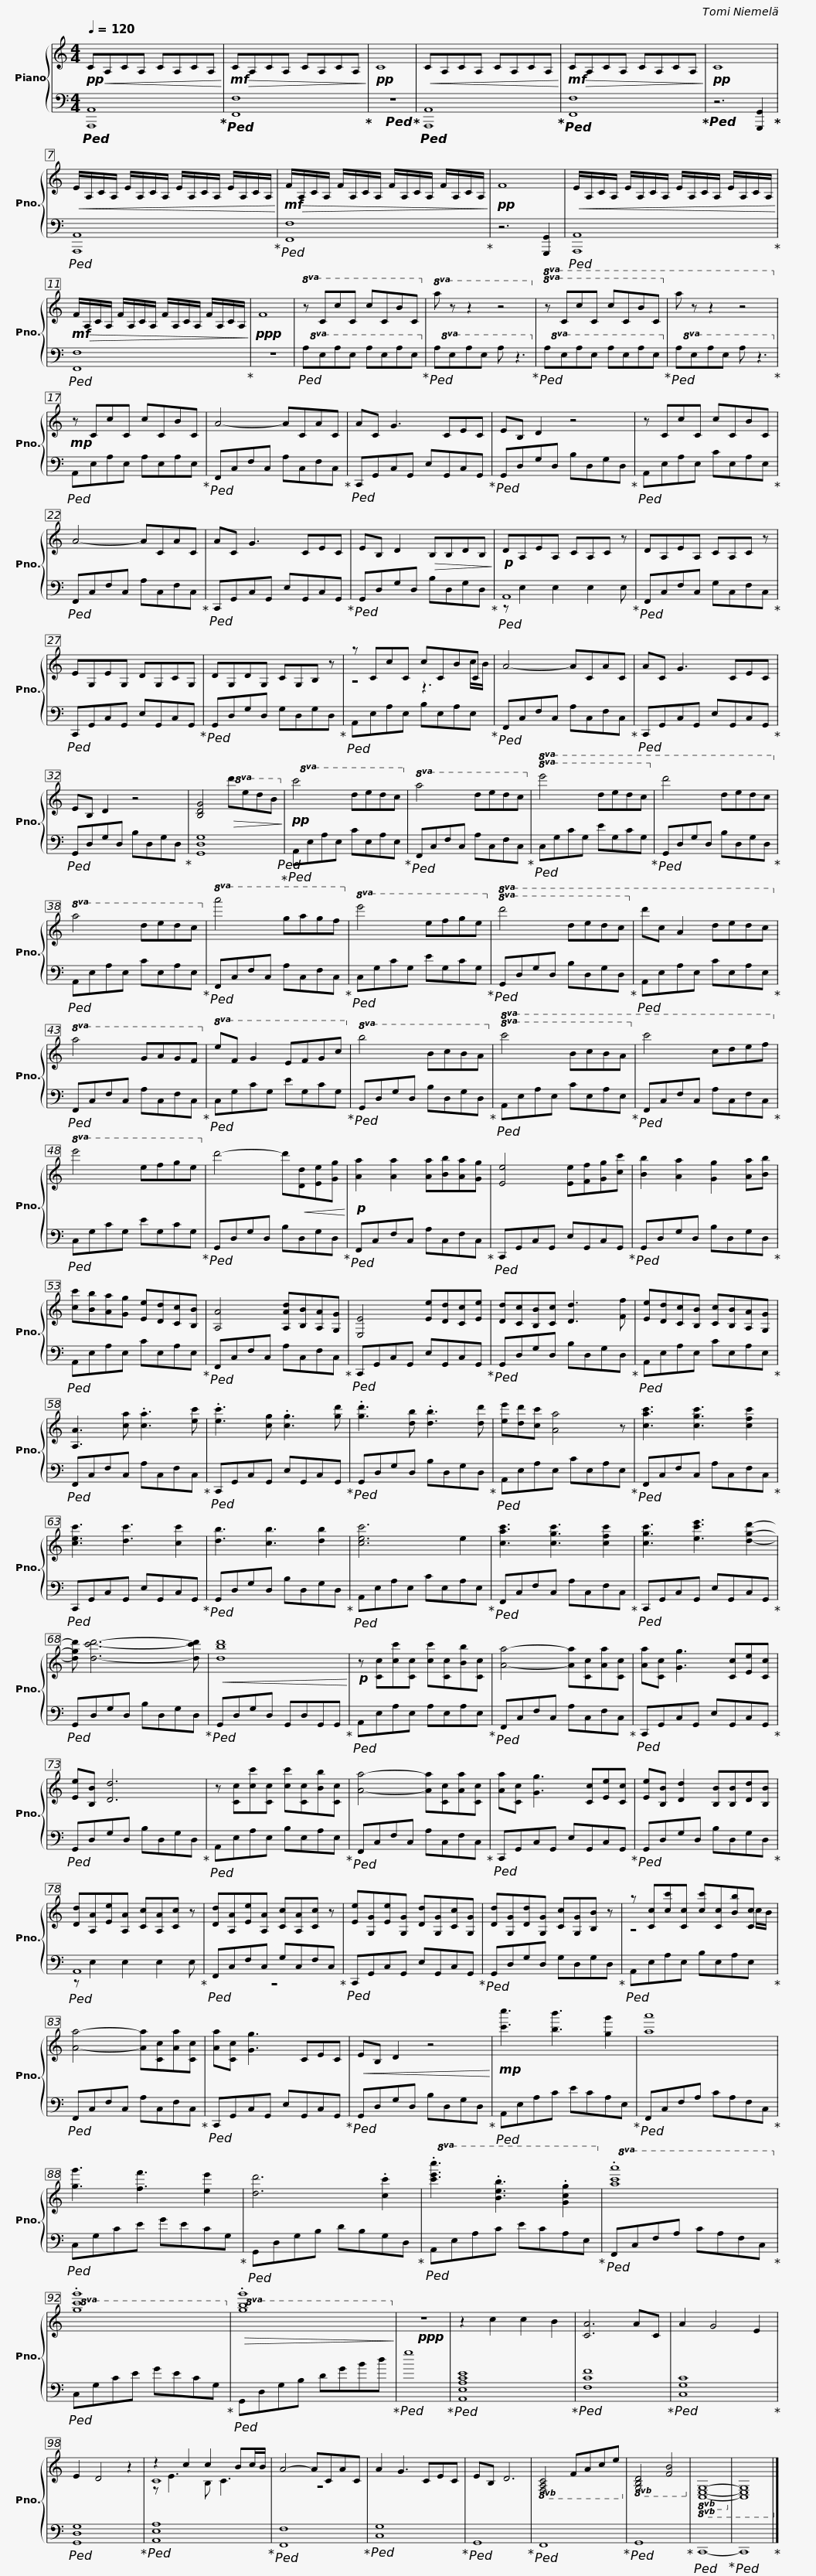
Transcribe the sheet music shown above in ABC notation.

X:1
%%score { ( 1 4 5 ) | ( 2 3 ) }
L:1/8
Q:1/4=120
M:4/4
I:linebreak $
K:C
V:1 treble
V:4 treble
V:5 treble
V:2 bass
V:3 bass
V:1
!pp!!<(! CA,CA, CA,CA,!<)! |!mf!!>(! CA,CA, CA,CA,!>)! |!pp! C8 |!<(! CA,CA, CA,CA,!<)! |$!mf!!>(! CA,CA, CA,CA,!>)! | %5
!pp! C8 |!<(! E/A,/C/A,/ E/A,/C/A,/ E/A,/C/A,/ E/A,/C/A,/!<)! |$!mf!!>(! F/A,/C/A,/ F/A,/C/A,/ F/A,/C/A,/ F/A,/C/A,/!>)! |!pp! F8 |!<(! E/A,/C/A,/ E/A,/C/A,/ E/A,/C/A,/ E/A,/C/A,/!<)! |$ %10
!mf!!>(! F/A,/C/A,/ F/A,/C/A,/ F/A,/C/A,/ F/A,/C/A,/!>)! |!ppp! F8 |!8va(! z cc'c c'cbc!8va)! |!8va(! a z z2 z4!8va)! |!8va(! z cc'c c'cbc!8va)! |$ %15
!8va(! a z z2 z4!8va)! |!mp! z CcC cCBC | A4- ACAC | AC G3 CEC | EB, D2 z4 |$ %20
 z CcC cCBC | A4- ACAC | AC G3 CEC | EB, D2!>(! B,B,DB,!>)! |!p! DA,EA, CA,C z |$ %25
 DA,EA, CA,C z | EG,EG, DG,CG, | DG,DG, CG,B, z | z CcC cCBC | A4- ACAC |$ %30
 AC G3 CEC | EB, D2 z4 | [B,DG]4!8va(!!>(! d'e'd'b!8va)!!>)! |!pp!!8va(! c'4 d'e'd'c'!8va)! |!8va(! a4 d'e'd'c'!8va)! | %35
!8va(! e'4 d'e'd'c'!8va)! |$!8va(! d'4 d'e'd'c'!8va)! |!8va(! a4 d'e'd'c'!8va)! |!8va(! a'4 g'a'g'f'!8va)! |!8va(! e'4 e'f'g'e'!8va)! | %40
!8va(! d'4 d'e'd'c'!8va)! |$!8va(! d'c' a2 d'e'd'c'!8va)! |!8va(! a4 gagf!8va)! |!8va(! ef g2 efgc'!8va)! |!8va(! b4 bc'ba!8va)! | %45
!8va(! c'4 bc'ba!8va)! |$!8va(! c'4 c'd'e'f'!8va)! |!8va(! e'4 e'f'g'e'!8va)! | d'4- d'!<(![Dd][Ee][Gg]!<)! |!p! [Aa]2 [Aa]2 [Aa][Bb][Aa][Gg] | %50
 [Ee]4 [Ee][Ff][Gg][cc'] |$ [Bb]2 [Aa]2 [Gg]2 [Aa][Bb] | [cc'][Bb][Aa][Gg] [Ee][Dd][Cc][B,B] | [A,A]4 [A,Ad][B,B][A,A][G,G] | [E,E]4 [Ee][Dd][Cc][Ee] | %55
 [Dd][Cc][B,B][Cc] [Dd]3 [Ff] |$ [Ee][Dd][Cc][B,B] [Cc][B,B][A,A][G,G] | [A,A]3 [ca] .[ca]3 [ec'] | .[ec']3 [cg] .[cg]3 [gd'] | .[gd']3 [db] .[db]3 [dd'] | %60
 [ee'][dd'][cc'] [Aa]4 z |$ [cac']3 [cgc']3 [cfc']2 | [cec']3 [dc']3 [cc']2 | [db]3 [cb]3 [db]2 | [cec']6 e2 | %65
 [cac']3 [cgc']3 [cfc']2 |$ [cgc']3 [ec'e']3 [dgd']2- | [dgd'] [dc'd']6- [dc'd'] |!<(! [dbd']8!<)! |!p! z [Cc][cc'][Cc] [cc'][Cc][Bb][Cc] | %70
 [Aa]4- [Aa][Cc][Aa][Cc] |$ [Aa][Cc] [Gg]3 [Cc][Ee][Cc] | [Ee][B,B] [Dd]6 | z [Cc][cc'][Cc] [cc'][Cc][Bb][Cc] | [Aa]4- [Aa][Cc][Aa][Cc] | %75
 [Aa][Cc] [Gg]3 [Cc][Ee][Cc] |$ [Ee][B,B] [Dd]2 [B,B][B,B][Dd][B,B] | [Dd][A,A][Ee][A,A] [Cc][A,A][Cc] z | [Dd][A,A][Ee][A,A] [Cc][A,A][Cc] z | [Ee][G,G][Ee][G,G] [Dd][G,G][Cc][G,G] |$ %80
 [Dd][G,G][Dd][G,G] [Cc][G,G][B,B] z | z [Cc][cc'][Cc] [cc'][Cc][Bb][Cc] | [Aa]4- [Aa][Cc][Aa][Cc] | [Aa][Cc] [Gg]3 CEC |!<(! EB, D2 z4!<)! |$ %85
!mp! [c'c'']3 [bb']3 [gg']2 | [aa']8 | [gg']3 [ff']3 [ee']2 | [dd']6 .[cc']2 |!8va(! .[c'e'c'']3 .[be'b']3 .[gc'g']2!8va)! |$ %90
!8va(! .[ac'a']8!8va)! |!8va(! .[gc'g']8!8va)! |!>(!!8va(! .[gbg']8!>)!!8va)! |!ppp! z8 | z2 c2 c2 B2 | %95
 [CA]6 AC | A2 G4 E2 |$ E2 D4 z2 | z2 c2 c2 Bc/B/ | A4- ACAC | %100
 A2 G3 CEC | EB, D6 |!8vb(! [F,A,C]4 F,A,CE!8vb)! |!8vb(! [G,B,D]4 [F,B,]4!8vb)! |!8vb(! [C,E,G,]8-!8vb)! | %105
!8vb(! [C,E,G,]8!8vb)! |] %106
V:2
!ped! [A,,,A,,]8!ped-up! |!ped! [F,,F,]8!ped-up! |!ped! z8!ped-up! |!ped! [A,,,A,,]8!ped-up! |$!ped! [F,,F,]8!ped-up! | %5
!ped! z6 [G,,,G,,]2!ped-up! |!ped! [A,,,A,,]8!ped-up! |$!ped! [F,,F,]8!ped-up! | z6 [G,,,G,,]2 |!ped! [A,,,A,,]8!ped-up! |$ %10
!ped! [F,,F,]8!ped-up! | z8 |!ped!!8va(! A,EAE AEAE!ped-up!!8va)! |!ped!!8va(! A,EAE A z3!ped-up!!8va)! |!ped!!8va(! A,EAE AEAE!ped-up!!8va)! |$ %15
!ped!!8va(! A,EAE A z3!ped-up!!8va)! |!ped! A,,E,A,E, A,E,A,E,!ped-up! |!ped! F,,C,F,C, A,C,F,C,!ped-up! |!ped! C,,G,,C,G,, E,G,,C,G,,!ped-up! |!ped! G,,D,G,D, B,D,G,D,!ped-up! |$ %20
!ped! A,,E,A,E, CE,A,E,!ped-up! |!ped! F,,C,F,C, A,C,F,C,!ped-up! |!ped! C,,G,,C,G,, E,G,,C,G,,!ped-up! |!ped! G,,D,G,D, B,D,G,D,!ped-up! |!ped! A,,8!ped-up! |$ %25
!ped! F,,C,F,C, G,C,F,C,!ped-up! |!ped! C,,G,,C,G,, E,G,,C,G,,!ped-up! |!ped! G,,D,G,D, G,D,G,D,!ped-up! |!ped! A,,E,A,E, B,E,A,E,!ped-up! |!ped! F,,C,F,C, A,C,F,C,!ped-up! |$ %30
!ped! C,,G,,C,G,, E,G,,C,G,,!ped-up! |!ped! G,,D,G,D, B,D,G,D,!ped-up! | [G,,D,G,]8!ped!!ped-up! |!ped! A,,E,A,E, CE,A,E,!ped-up! |!ped! F,,C,F,C, A,C,F,C,!ped-up! | %35
!ped! C,G,CG, EG,CG,!ped-up! |$!ped! G,,D,G,D, B,D,G,D,!ped-up! |!ped! A,,E,A,E, CE,A,E,!ped-up! |!ped! F,,C,F,C, A,C,F,C,!ped-up! |!ped! C,G,CG, EG,CG,!ped-up! | %40
!ped! G,,D,G,D, B,D,G,D,!ped-up! |$!ped! A,,E,A,E, CE,A,E,!ped-up! |!ped! F,,C,F,C, A,C,F,C,!ped-up! |!ped! C,G,CG, EG,CG,!ped-up! |!ped! G,,D,G,D, B,D,G,D,!ped-up! | %45
!ped! A,,E,A,E, CE,A,E,!ped-up! |$!ped! F,,C,F,C, A,C,F,C,!ped-up! |!ped! C,G,CG, EG,CG,!ped-up! |!ped! G,,D,G,D, B,D,G,D,!ped-up! |!ped! F,,C,F,C, A,C,F,C,!ped-up! | %50
!ped! C,,G,,C,G,, E,G,,C,G,,!ped-up! |$!ped! G,,D,G,D, B,D,G,D,!ped-up! |!ped! A,,E,A,E, CE,A,E,!ped-up! |!ped! F,,C,F,C, A,C,F,C,!ped-up! |!ped! C,,G,,C,G,, E,G,,C,G,,!ped-up! | %55
!ped! G,,D,G,D, B,D,G,D,!ped-up! |$!ped! A,,E,A,E, CE,A,E,!ped-up! |!ped! F,,C,F,C, A,C,F,C,!ped-up! |!ped! C,,G,,C,G,, E,G,,C,G,,!ped-up! |!ped! G,,D,G,D, B,D,G,D,!ped-up! | %60
!ped! A,,E,A,E, CE,A,E,!ped-up! |$!ped! F,,C,F,C, A,C,F,C,!ped-up! |!ped! C,,G,,C,G,, E,G,,C,G,,!ped-up! |!ped! G,,D,G,D, B,D,G,D,!ped-up! |!ped! A,,E,A,E, CE,A,E,!ped-up! | %65
!ped! F,,C,F,C, A,C,F,C,!ped-up! |$!ped! C,,G,,C,G,, E,G,,C,G,,!ped-up! |!ped! G,,D,G,D, B,D,G,D,!ped-up! |!ped! G,,D,G,D, G,,D,G,,G,,!ped-up! |!ped! A,,E,A,E, A,E,A,E,!ped-up! | %70
!ped! F,,C,F,C, A,C,F,C,!ped-up! |$!ped! C,,G,,C,G,, E,G,,C,G,,!ped-up! |!ped! G,,D,G,D, B,D,G,D,!ped-up! |!ped! A,,E,A,E, B,E,A,E,!ped-up! |!ped! F,,C,F,C, A,C,F,C,!ped-up! | %75
!ped! C,,G,,C,G,, E,G,,C,G,,!ped-up! |$!ped! G,,D,G,D, B,D,G,D,!ped-up! |!ped! A,,8!ped-up! |!ped! F,,C,F,C, G,C,F,C,!ped-up! |!ped! C,,G,,C,G,, E,G,,C,G,,!ped-up! |$ %80
!ped! G,,D,G,D, G,D,G,D,!ped-up! |!ped! A,,E,A,E, B,E,A,E,!ped-up! |!ped! F,,C,F,C, A,C,F,C,!ped-up! |!ped! C,,G,,C,G,, E,G,,C,G,,!ped-up! |!ped! G,,D,G,D, B,D,G,D,!ped-up! |$ %85
!ped! A,,E,A,C ECA,E,!ped-up! |!ped! F,,C,F,A, CA,F,C,!ped-up! |!ped! C,G,CE GECG,!ped-up! |!ped! G,,D,G,B, DB,G,D,!ped-up! |!ped! A,,E,A,C ECA,E,!ped-up! |$ %90
!ped! F,,C,F,A, CA,F,C,!ped-up! |!ped! C,G,CE GECG,!ped-up! |!ped! G,,D,G,B, DGBd!ped-up! |!ped! g8!ped-up! |!ped! [A,,E,A,CE]8!ped-up! | %95
!ped! [F,CF]8!ped-up! |!ped! [C,G,C]8!ped-up! |$!ped! [G,,D,G,]8!ped-up! |!ped! [A,,E,A,]8!ped-up! |!ped! [F,,F,]8!ped-up! | %100
!ped! [C,G,]8!ped-up! |!ped! G,,8!ped-up! |!ped! F,,8!ped-up! |!ped! G,,8!ped-up! |!ped! C,,8-!ped-up! | %105
!ped! C,,8!ped-up! |] %106
V:3
 x8 | x8 | x8 | x8 |$ x8 | %5
 x8 | x8 |$ x8 | x8 | x8 |$ %10
 x8 | x8 |!8va(! x8!8va)! |!8va(! x8!8va)! |!8va(! x8!8va)! |$ %15
!8va(! x8!8va)! | x8 | x8 | x8 | x8 |$ %20
 x8 | x8 | x8 | x8 | z E,2 E,2 E,2 E, |$ %25
 x8 | x8 | x8 | x8 | x8 |$ %30
 x8 | x8 | x8 | x8 | x8 | %35
 x8 |$ x8 | x8 | x8 | x8 | %40
 x8 |$ x8 | x8 | x8 | x8 | %45
 x8 |$ x8 | x8 | x8 | x8 | %50
 x8 |$ x8 | x8 | x8 | x8 | %55
 x8 |$ x8 | x8 | x8 | x8 | %60
 x8 |$ x8 | x8 | x8 | x8 | %65
 x8 |$ x8 | x8 | x8 | x8 | %70
 x8 |$ x8 | x8 | x8 | x8 | %75
 x8 |$ x8 | z E,2 E,2 E,2 E, | z8 | x8 |$ %80
 x8 | x8 | x8 | x8 | x8 |$ %85
 x8 | x8 | x8 | x8 | x8 |$ %90
 x8 | x8 | x8 | x8 | x8 | %95
 x8 | x8 |$ x8 | x8 | x8 | %100
 x8 | x8 | x8 | x8 | x8 | %105
 x8 |] %106
V:4
 x8 | x8 | x8 | x8 |$ x8 | %5
 x8 | x8 |$ x8 | x8 | x8 |$ %10
 x8 | x8 |!8va(! x8!8va)! |!8va(! x8!8va)! |!8va(! x8!8va)! |$ %15
!8va(! x8!8va)! | x8 | x8 | x8 | x8 |$ %20
 x8 | x8 | x8 | x8 | x8 |$ %25
 x8 | x8 | x8 | z4 z3 c/B/ | x8 |$ %30
 x8 | x8 | x4!8va(! x4!8va)! |!8va(! x8!8va)! |!8va(! x8!8va)! | %35
!8va(! x8!8va)! |$!8va(! x8!8va)! |!8va(! x8!8va)! |!8va(! x8!8va)! |!8va(! x8!8va)! | %40
!8va(! x8!8va)! |$!8va(! x8!8va)! |!8va(! x8!8va)! |!8va(! x8!8va)! |!8va(! x8!8va)! | %45
!8va(! x8!8va)! |$!8va(! x8!8va)! |!8va(! x8!8va)! | x8 | x8 | %50
 x8 |$ x8 | x8 | x8 | x8 | %55
 x8 |$ x8 | x8 | x8 | x8 | %60
 x8 |$ x8 | x8 | x8 | x8 | %65
 x8 |$ x8 | x8 | x8 | x8 | %70
 x8 |$ x8 | x8 | x8 | x8 | %75
 x8 |$ x8 | x8 | x8 | x8 |$ %80
 x8 | z4 x3 c/B/ | x8 | x8 | x8 |$ %85
 x8 | x8 | x8 | x8 |!8va(! x8!8va)! |$ %90
!8va(! x8!8va)! |!8va(! x8!8va)! |!8va(! x8!8va)! | x8 | x8 | %95
 x8 | x8 |$ x8 | C8 | z8 | %100
 x8 | x8 |!8vb(! x8!8vb)! |!8vb(! x8!8vb)! |!8vb(! x8!8vb)! | %105
!8vb(! x8!8vb)! |] %106
V:5
 x8 | x8 | x8 | x8 |$ x8 | %5
 x8 | x8 |$ x8 | x8 | x8 |$ %10
 x8 | x8 |!8va(! x8!8va)! |!8va(! x8!8va)! |!8va(! x8!8va)! |$ %15
!8va(! x8!8va)! | x8 | x8 | x8 | x8 |$ %20
 x8 | x8 | x8 | x8 | x8 |$ %25
 x8 | x8 | x8 | x8 | x8 |$ %30
 x8 | x8 | x4!8va(! x4!8va)! |!8va(! x8!8va)! |!8va(! x8!8va)! | %35
!8va(! x8!8va)! |$!8va(! x8!8va)! |!8va(! x8!8va)! |!8va(! x8!8va)! |!8va(! x8!8va)! | %40
!8va(! x8!8va)! |$!8va(! x8!8va)! |!8va(! x8!8va)! |!8va(! x8!8va)! |!8va(! x8!8va)! | %45
!8va(! x8!8va)! |$!8va(! x8!8va)! |!8va(! x8!8va)! | x8 | x8 | %50
 x8 |$ x8 | x8 | x8 | x8 | %55
 x8 |$ x8 | x8 | x8 | x8 | %60
 x8 |$ x8 | x8 | x8 | x8 | %65
 x8 |$ x8 | x8 | x8 | x8 | %70
 x8 |$ x8 | x8 | x8 | x8 | %75
 x8 |$ x8 | x8 | x8 | x8 |$ %80
 x8 | x8 | x8 | x8 | x8 |$ %85
 x8 | x8 | x8 | x8 |!8va(! x8!8va)! |$ %90
!8va(! x8!8va)! |!8va(! x8!8va)! |!8va(! x8!8va)! | x8 | x8 | %95
 x8 | x8 |$ x8 | z E3 B, C3 | x8 | %100
 x8 | x8 |!8vb(! x8!8vb)! |!8vb(! x8!8vb)! |!8vb(! x8!8vb)! | %105
!8vb(! x8!8vb)! |] %106
